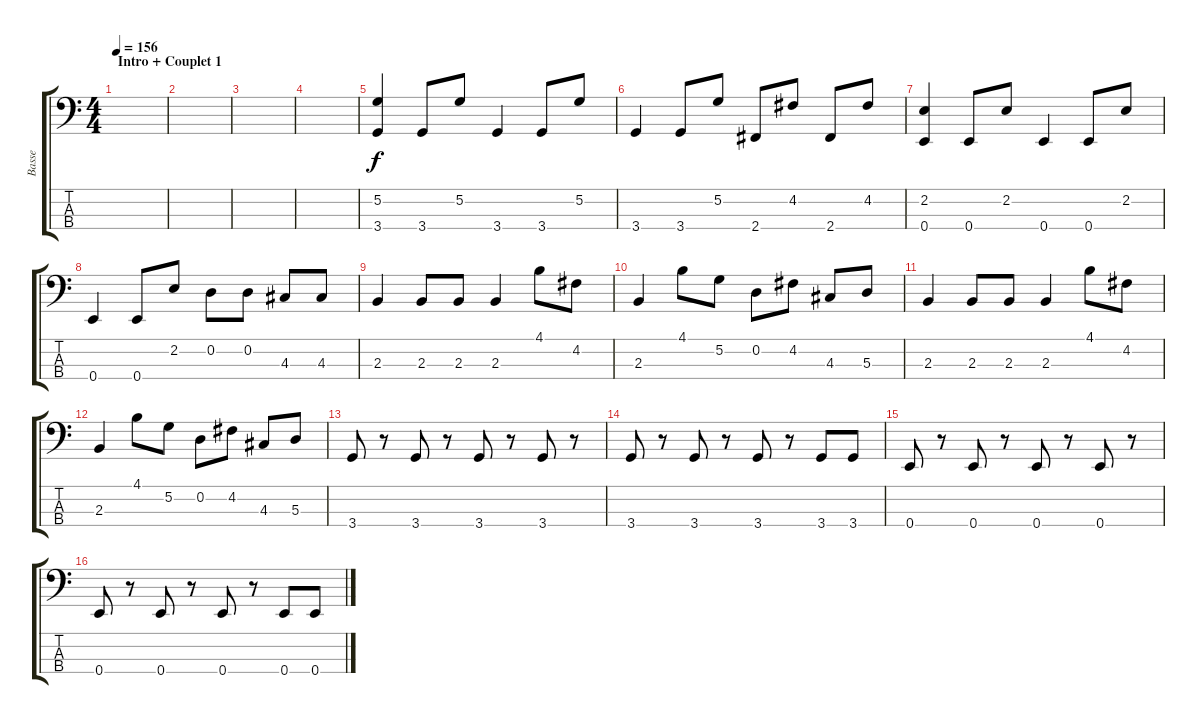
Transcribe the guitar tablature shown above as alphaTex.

\track ("Basse" "Basse") {instrument electricbasspick}
\staff {score tabs}
\tuning (G2 D2 A1 E1) {hide}
\ts (4 4)
\section ("" "Intro + Couplet 1")
\tempo 156
\clef f4
\ks c
|
|
|
|
(5.2 3.4).4 3.4.8 5.2.8 3.4.4 3.4.8 5.2.8 |
3.4.4 3.4.8 5.2.8 2.4.8 4.2.8 2.4.8 4.2.8 |
(2.2 0.4).4 0.4.8 2.2.8 0.4.4 0.4.8 2.2.8 |
0.4.4 0.4.8 2.2.8 0.2.8 0.2.8 4.3.8 4.3.8 |
2.3.4 2.3.8 2.3.8 2.3.4 4.1.8 4.2.8 |
2.3.4 4.1.8 5.2.8 0.2.8 4.2.8 4.3.8 5.3.8 |
2.3.4 2.3.8 2.3.8 2.3.4 4.1.8 4.2.8 |
2.3.4 4.1.8 5.2.8 0.2.8 4.2.8 4.3.8 5.3.8 |
3.4.8 r.8 3.4.8 r.8 3.4.8 r.8 3.4.8 r.8 |
3.4.8 r.8 3.4.8 r.8 3.4.8 r.8 3.4.8 3.4.8 |
0.4.8 r.8 0.4.8 r.8 0.4.8 r.8 0.4.8 r.8 |
0.4.8 r.8 0.4.8 r.8 0.4.8 r.8 0.4.8 0.4.8
